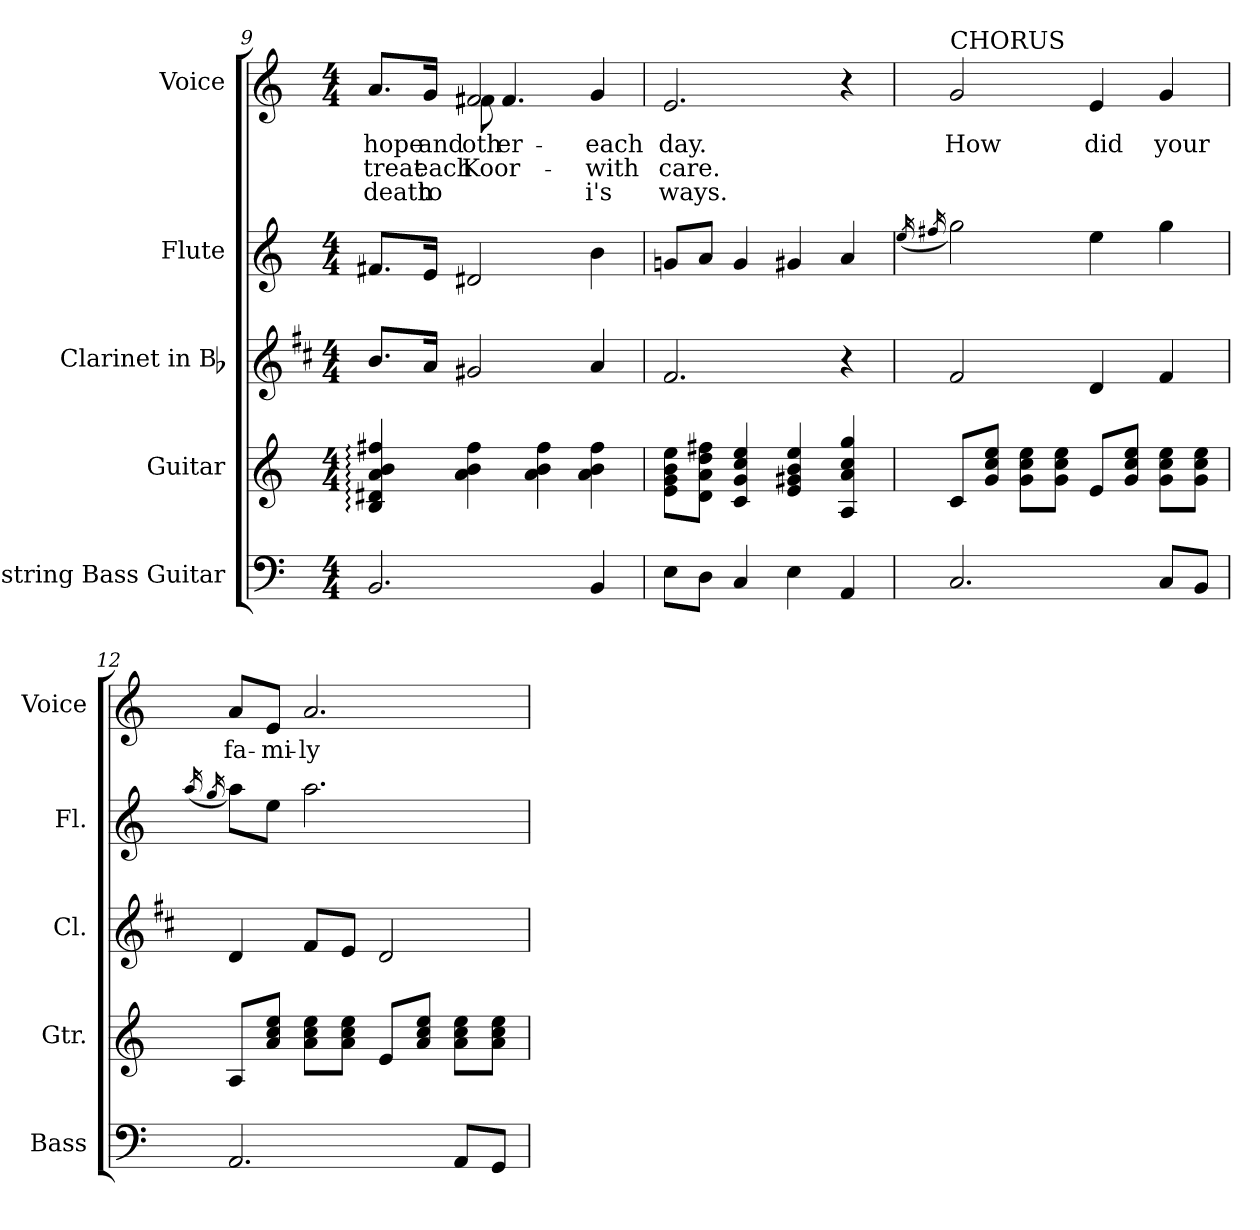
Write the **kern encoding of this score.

**kern	**kern	**kern	**kern	**kern	**text	**text	**text
*part5	*part4	*part3	*part2	*part1	*part1	*part1	*part1
*staff5	*staff4	*staff3	*staff2	*staff1	*staff1	*staff1	*staff1
*I"4-string Bass Guitar	*I"Guitar	*I"Clarinet in Bb	*I"Flute	*I"Voice	*	*	*
*I'Bass	*I'Gtr.	*I'Cl.	*I'Fl.	*I'Voice	*	*	*
*clefF4	*clefG2	*clefG2	*clefG2	*clefG2	*	*	*
*ITrd7c12	*ITrd7c12	*ITrd1c2	*	*	*	*	*
*k[]	*k[]	*k[]	*k[]	*k[]	*	*	*
*C:	*C:	*C:	*C:	*C:	*	*	*
*M4/4	*M4/4	*M4/4	*M4/4	*M4/4	*	*	*
=9	=9	=9	=9	=9	=9	=9	=9
!	!	!	!	!	!LO:LY:b:color=#000000	!LO:LY:b:color=#000000	!LO:LY:b:color=#000000
*	*	*	*	*^	*	*	*
2.BBBi/	4BBi/: 4D#Xi: 4Ai: 4Bi: 4f#Xi:	8.ai/L	8.f#Xi/L	8.ai/L	4ryy	hope	treat	death
!	!	!	!	!	!	!LO:LY:b:color=#000000	!LO:LY:b:color=#000000	!LO:LY:b:color=#000000
.	.	16gi/Jk	16ei/Jk	16gi/Jk	.	and	each	to
!	!	!	!	!	!	!LO:LY:b:color=#000000	!LO:LY:b:color=#000000	!
!	!	!	!	!	!	!LO:LY:b:color=#000000	!	!
.	4Ai\ 4Bi 4f#i	2f#Xi/	2d#Xi/	2f#Xi/	8f#i\	oth-	Koor-	.
!	!	!	!	!	!	!LO:LY:b:color=#000000	!	!
.	.	.	.	.	4.f#i/	-er	.	.
.	4Ai\ 4Bi 4f#i	.	.	.	.	.	.	.
!	!	!	!	!	!	!LO:LY:b:color=#000000	!LO:LY:b:color=#000000	!LO:LY:b:color=#000000
4BBBi/	4Ai\ 4Bi 4f#i	4gi/	4bi\	4gi/	4ryy	each	with	-i's
*	*	*	*	*v	*v	*	*	*
!!LO:LB:g=z
=10	=10	=10	=10	=10	=10	=10	=10
*	*	*	*	*^	*	*	*
!	!	!	!	!	!	!LO:LY:b:color=#000000	!LO:LY:b:color=#000000	!LO:LY:b:color=#000000
*	*	*	*	*v	*v	*	*	*
8EEi\L	8Ei\ 8Gi\ 8Bi\ 8ei\L	2.ei/	8gni/L	2.ei/	day.	care.	ways.
8DDi\J	8Di\ 8Ai\ 8di\ 8f#Xi\J	.	8ai/J	.	.	.	.
4CCi/	4Ci/ 4Gi 4ci 4ei	.	4gi/	.	.	.	.
4EEi\	4Ei/ 4G#Xi 4Bi 4ei	.	4g#Xi/	.	.	.	.
4AAAi/	4AAi/ 4Ai 4ci 4gi	4r	4ai/	4r	.	.	.
=11	=11	=11	=11	=11	=11	=11	=11
.	.	.	(16qeei/	.	.	.	.
.	.	.	16qff#Xi/	.	.	.	.
!	!	!	!	!LO:TX:a:t=CHORUS	!	!	!
!	!	!	!	!	!LO:LY:b:color=#000000	!	!
2.CCi/	8Ci/L	2ei/	2ggi\)	2gi/	How	.	.
.	8Gi/ 8ci/ 8ei/J	.	.	.	.	.	.
.	8Gi\ 8ci\ 8ei\L	.	.	.	.	.	.
.	8Gi\ 8ci\ 8ei\J	.	.	.	.	.	.
!	!	!	!	!	!LO:LY:b:color=#000000	!	!
.	8Ei/L	4ci/	4eei\	4ei/	did	.	.
.	8Gi/ 8ci/ 8ei/J	.	.	.	.	.	.
!	!	!	!	!	!LO:LY:b:color=#000000	!	!
8CCi/L	8Gi\ 8ci\ 8ei\L	4ei/	4ggi\	4gi/	your	.	.
8BBBi/J	8Gi\ 8ci\ 8ei\J	.	.	.	.	.	.
=12	=12	=12	=12	=12	=12	=12	=12
.	.	.	(16qaai/	.	.	.	.
.	.	.	16qggi/	.	.	.	.
!	!	!	!	!	!LO:LY:b:color=#000000	!	!
2.AAAi/	8AAi/L	4ci/	8aai\L)	8ai/L	fa-	.	.
!	!	!	!	!	!LO:LY:b:color=#000000	!	!
.	8Ai/ 8ci/ 8ei/J	.	8eei\J	8ei/J	-mi-	.	.
!	!	!	!	!	!LO:LY:b:color=#000000	!	!
.	8Ai\ 8ci\ 8ei\L	8ei/L	2.aai\	2.ai/	-ly	.	.
.	8Ai\ 8ci\ 8ei\J	8di/J	.	.	.	.	.
.	8Ei/L	2ci/	.	.	.	.	.
.	8Ai/ 8ci/ 8ei/J	.	.	.	.	.	.
8AAAi/L	8Ai\ 8ci\ 8ei\L	.	.	.	.	.	.
8GGGi/J	8Ai\ 8ci\ 8ei\J	.	.	.	.	.	.
=	=	=	=	=	=	=	=
*-	*-	*-	*-	*-	*-	*-	*-
